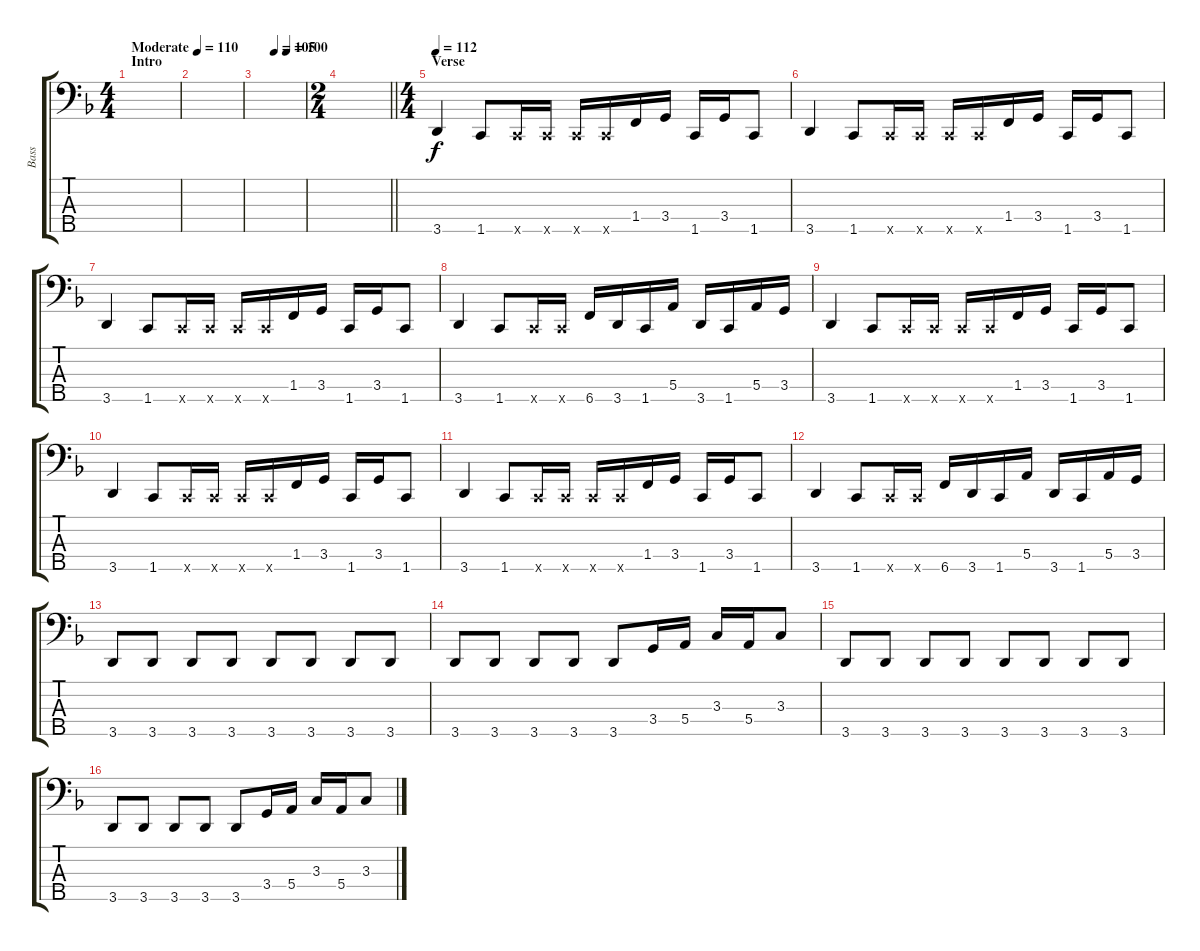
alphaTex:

\track ("Bass" "Bass") {instrument electricbasspick}
\staff {score tabs}
\tuning (G2 D2 A1 E1 B0) {hide}
\ts (4 4)
\section ("" "Intro")
\tempo (110 "Moderate")
\clef f4
\ks dminor
|
|
\tempo (105 0.375)
\tempo (100 0.625)
|
\ts (2 4)
\barLineRight lightlight
|
\ts (4 4)
\section ("" "Verse")
\tempo 112
3.5.4 1.5.8 1.5{x}.16 1.5{x}.16 1.5{x}.16 1.5{x}.16 1.4.16 3.4.16 1.5.16 3.4.16 1.5.8 |
3.5.4 1.5.8 1.5{x}.16 1.5{x}.16 1.5{x}.16 1.5{x}.16 1.4.16 3.4.16 1.5.16 3.4.16 1.5.8 |
3.5.4 1.5.8 1.5{x}.16 1.5{x}.16 1.5{x}.16 1.5{x}.16 1.4.16 3.4.16 1.5.16 3.4.16 1.5.8 |
3.5.4 1.5.8 1.5{x}.16 1.5{x}.16 6.5.16 3.5.16 1.5.16 5.4.16 3.5.16 1.5.16 5.4.16 3.4.16 |
3.5.4 1.5.8 1.5{x}.16 1.5{x}.16 1.5{x}.16 1.5{x}.16 1.4.16 3.4.16 1.5.16 3.4.16 1.5.8 |
3.5.4 1.5.8 1.5{x}.16 1.5{x}.16 1.5{x}.16 1.5{x}.16 1.4.16 3.4.16 1.5.16 3.4.16 1.5.8 |
3.5.4 1.5.8 1.5{x}.16 1.5{x}.16 1.5{x}.16 1.5{x}.16 1.4.16 3.4.16 1.5.16 3.4.16 1.5.8 |
3.5.4 1.5.8 1.5{x}.16 1.5{x}.16 6.5.16 3.5.16 1.5.16 5.4.16 3.5.16 1.5.16 5.4.16 3.4.16 |
3.5.8 3.5.8 3.5.8 3.5.8 3.5.8 3.5.8 3.5.8 3.5.8 |
3.5.8 3.5.8 3.5.8 3.5.8 3.5.8 3.4.16 5.4.16 3.3.16 5.4.16 3.3.8 |
3.5.8 3.5.8 3.5.8 3.5.8 3.5.8 3.5.8 3.5.8 3.5.8 |
3.5.8 3.5.8 3.5.8 3.5.8 3.5.8 3.4.16 5.4.16 3.3.16 5.4.16 3.3.8
